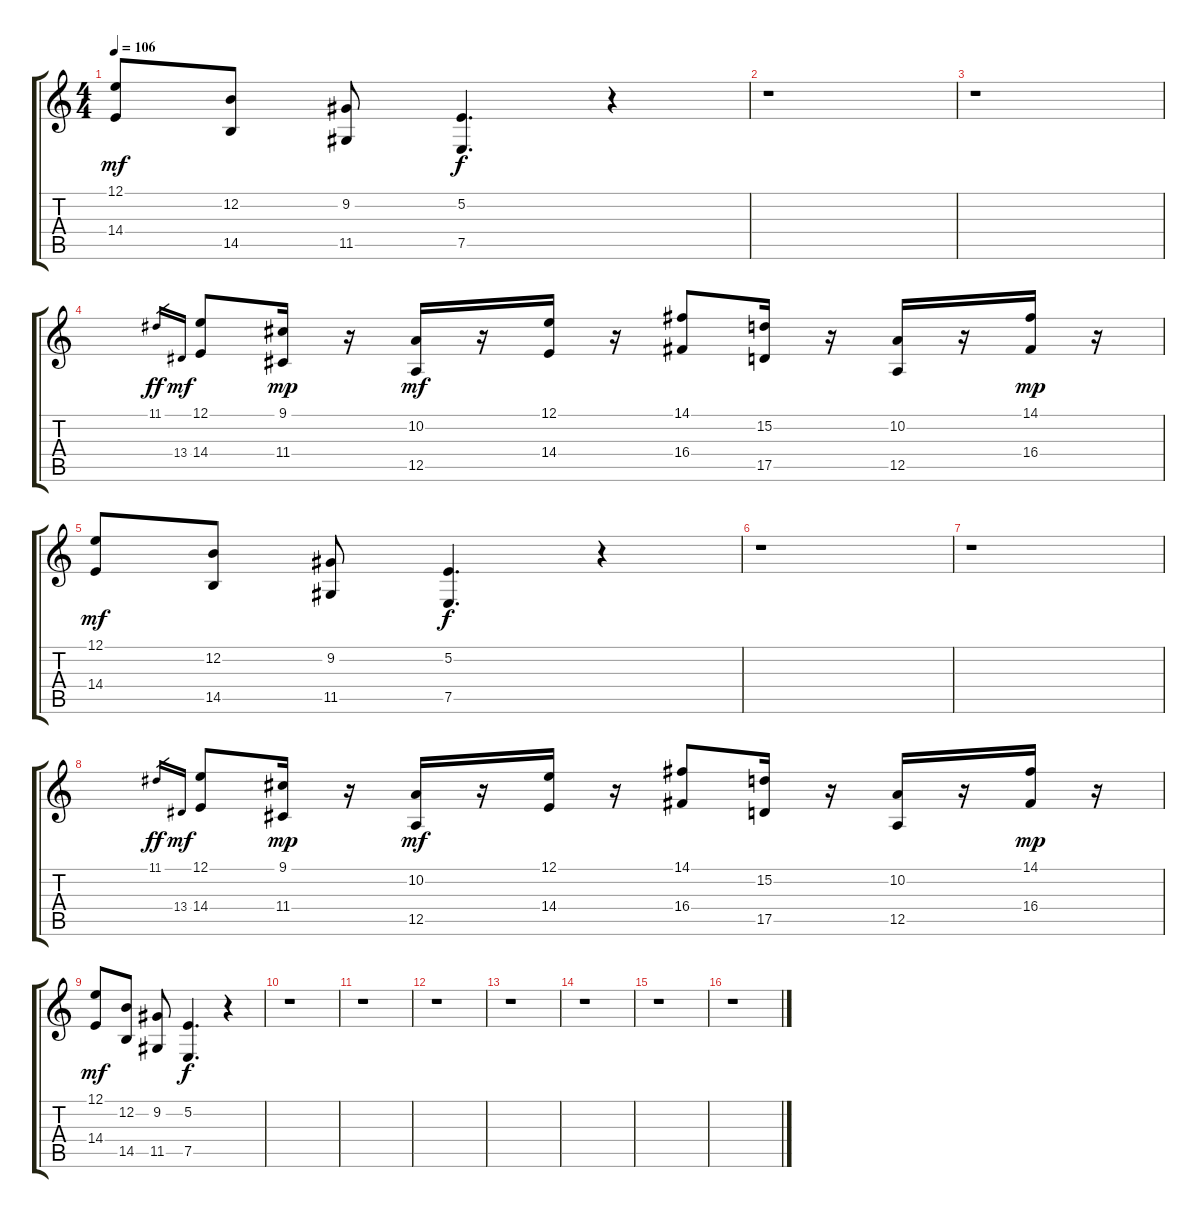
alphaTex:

\track "" {instrument accordion}
\staff {score tabs}
\tuning (E4 B3 G3 D3 A2 E2) {hide}
\ts (4 4)
\tempo 106
\clef g2
\ks c
(12.1 14.4).8{dy mf} (12.2 14.5).8 (9.2 11.5).8 (5.2 7.5).4{d dy f} r.4 |
r.1 |
r.1 |
11.1.16{gr dy ff} 13.4.16{gr dy mf} (12.1 14.4).8 (9.1 11.4).16{dy mp} r.16 (10.2 12.5).16{dy mf} r.16 (12.1 14.4).16 r.16 (14.1 16.4).8 (15.2 17.5).16 r.16 (10.2 12.5).16 r.16 (14.1 16.4).16{dy mp} r.16 |
(12.1 14.4).8{dy mf} (12.2 14.5).8 (9.2 11.5).8 (5.2 7.5).4{d dy f} r.4 |
r.1 |
r.1 |
11.1.16{gr dy ff} 13.4.16{gr dy mf} (12.1 14.4).8 (9.1 11.4).16{dy mp} r.16 (10.2 12.5).16{dy mf} r.16 (12.1 14.4).16 r.16 (14.1 16.4).8 (15.2 17.5).16 r.16 (10.2 12.5).16 r.16 (14.1 16.4).16{dy mp} r.16 |
(12.1 14.4).8{dy mf} (12.2 14.5).8 (9.2 11.5).8 (5.2 7.5).4{d dy f} r.4 |
r.1 |
r.1 |
r.1 |
r.1 |
r.1 |
r.1 |
r.1
